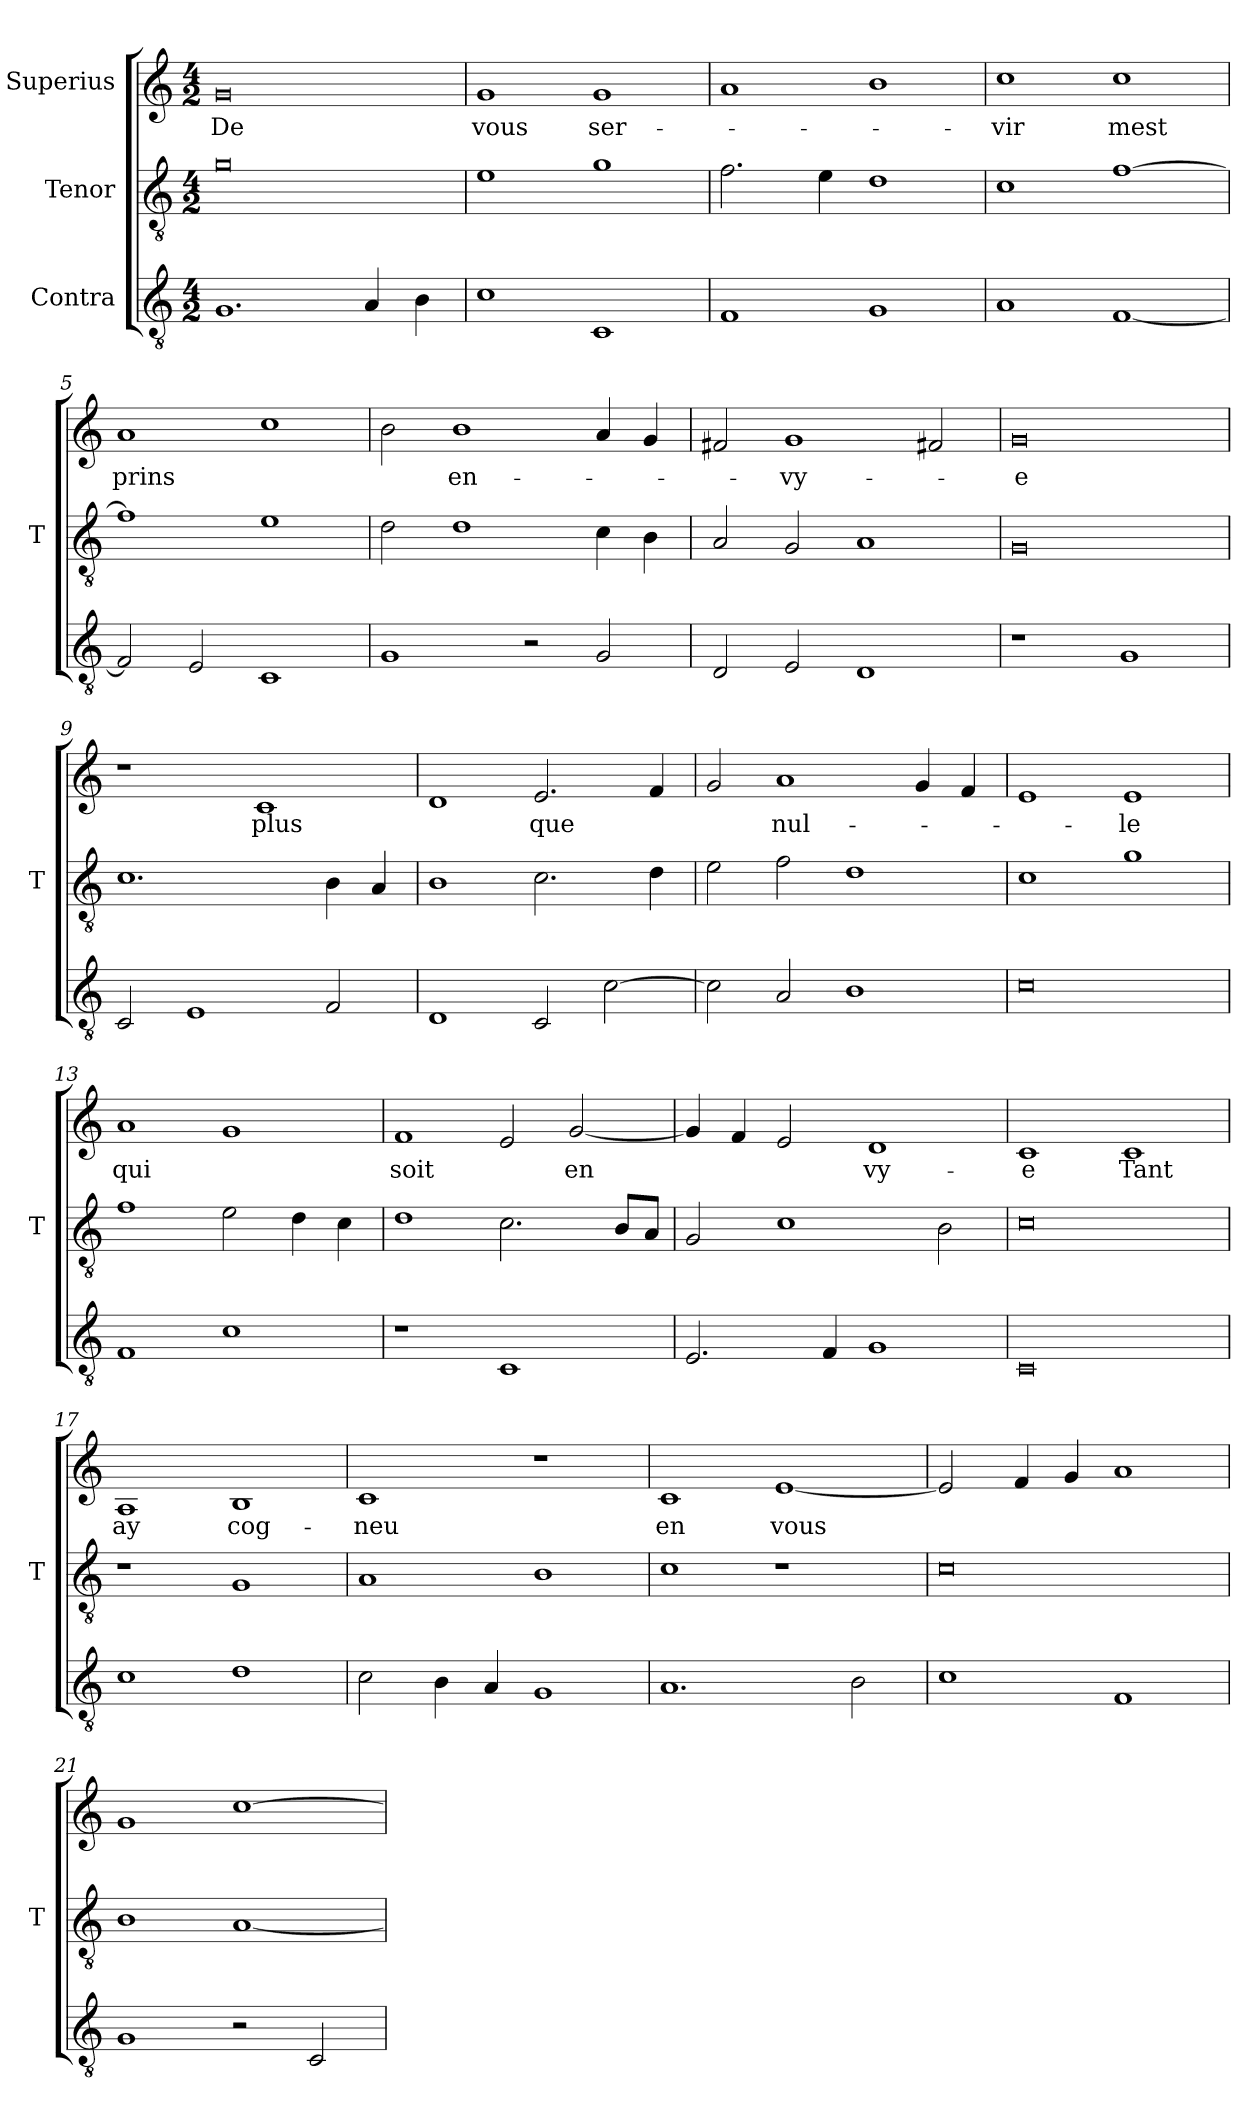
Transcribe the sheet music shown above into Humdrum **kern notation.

**kern	**kern	**kern	**text
*part3	*part2	*part1	*part1
*staff3	*staff2	*staff1	*staff1
*I"Contra	*I"Tenor	*I"Superius	*
*	*I'T	*	*
*clefGv2	*clefGv2	*clefG2	*
*M4/2	*M4/2	*M4/2	*
=1	=1	=1	=1
1.G	0g	0g	-De
4A	.	.	.
4B	.	.	.
=2	=2	=2	=2
1c	1e	1g	-vous
1C	1g	1g	ser-
=3	=3	=3	=3
1F	2.f	1a	.
.	4e	.	.
1G	1d	1b	.
=4	=4	=4	=4
1A	1c	1cc	-vir
[1F	[1f	1cc	-mest
=5	=5	=5	=5
2F]	1f]	1a	-prins
2E	.	.	.
1C	1e	1cc	.
=6	=6	=6	=6
1G	2d	2b	.
.	1d	1b	en-
2r	.	.	.
2G	4c	4a	.
.	4B	4g	.
=7	=7	=7	=7
2D	2A	2f#X	.
2E	2G	1g	-vy-
1D	1A	.	.
.	.	2f#X	.
=8	=8	=8	=8
1r	0G	0g	-e
1G	.	.	.
=9	=9	=9	=9
2C	1.c	1r	.
1E	.	.	.
.	.	1c	-plus
2F	4B	.	.
.	4A	.	.
=10	=10	=10	=10
1D	1B	1d	.
2C	2.c	2.e	-que
[2c	.	.	.
.	4d	4f	.
=11	=11	=11	=11
2c]	2e	2g	.
2A	2f	1a	nul-
1B	1d	.	.
.	.	4g	.
.	.	4f	.
=12	=12	=12	=12
0c	1c	1e	.
.	1g	1e	-le
=13	=13	=13	=13
1F	1f	1a	-qui
1c	2e	1g	.
.	4d	.	.
.	4c	.	.
=14	=14	=14	=14
1r	1d	1f	-soit
1C	2.c	2e	.
.	.	[2g	-en
.	8B/L	.	.
.	8A/J	.	.
=15	=15	=15	=15
2.E	2G	4g]	.
.	.	4f	.
.	1c	2e	.
4F	.	.	.
1G	.	1d	vy-
.	2B	.	.
=16	=16	=16	=16
0C	0c	1c	-e
.	.	1c	-Tant
=17	=17	=17	=17
1c	1r	1A	-ay
1d	1G	1B	cog-
=18	=18	=18	=18
2c	1A	1c	-neu
4B	.	.	.
4A	.	.	.
1G	1B	1r	.
=19	=19	=19	=19
1.A	1c	1c	-en
.	1r	[1e	-vous
2B	.	.	.
=20	=20	=20	=20
1c	0c	2e]	.
.	.	4f	.
.	.	4g	.
1F	.	1a	.
=21	=21	=21	=21
1G	1B	1g	.
2r	[1A	[1cc	.
2C	.	.	.
=	=	=	=
*-	*-	*-	*-
